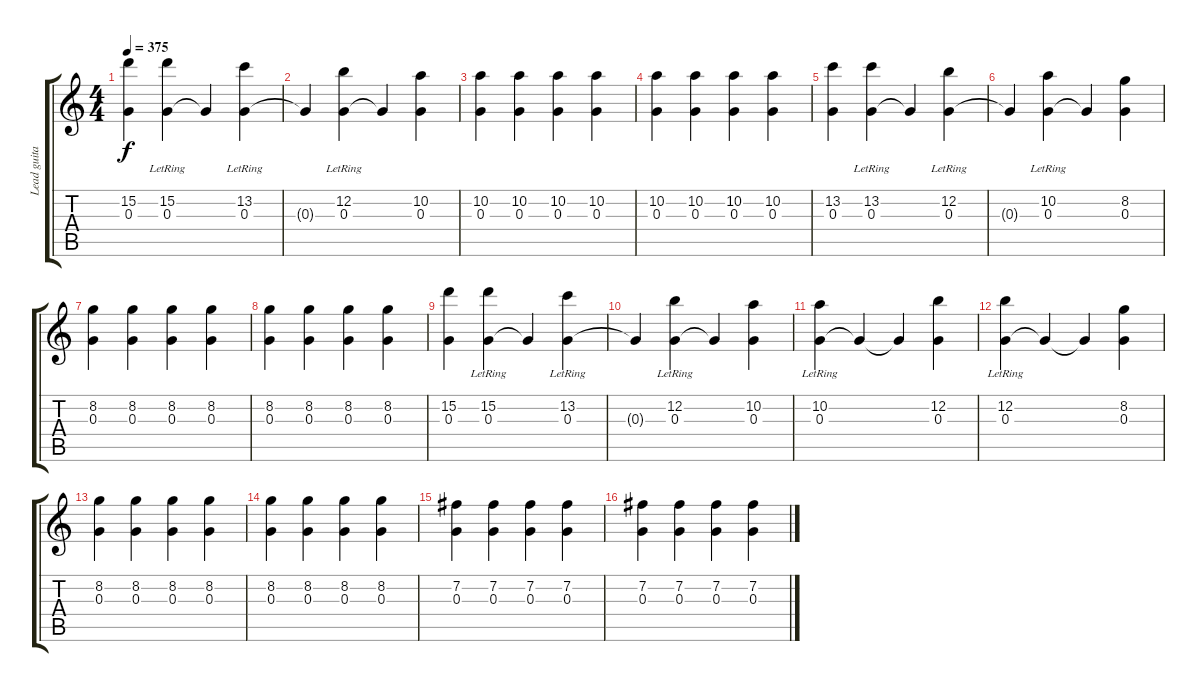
\track ("Lead guitar" "Lead guita") {instrument acousticguitarsteel}
\staff {score tabs}
\tuning (E4 B3 G3 D3 A2 E2) {hide}
\ts (4 4)
\tempo 375
\clef g2
\ks c
(15.2 0.3).4{dy f} (15.2{lr} 0.3).4 0.3{t}.4 (13.2{lr} 0.3).4 |
0.3{t}.4 (12.2{lr} 0.3).4 0.3{t}.4 (10.2 0.3).4 |
(10.2 0.3).4 (10.2 0.3).4 (10.2 0.3).4 (10.2 0.3).4 |
(10.2 0.3).4 (10.2 0.3).4 (10.2 0.3).4 (10.2 0.3).4 |
(13.2 0.3).4 (13.2{lr} 0.3).4 0.3{t}.4 (12.2{lr} 0.3).4 |
0.3{t}.4 (10.2{lr} 0.3).4 0.3{t}.4 (8.2 0.3).4 |
(8.2 0.3).4 (8.2 0.3).4 (8.2 0.3).4 (8.2 0.3).4 |
(8.2 0.3).4 (8.2 0.3).4 (8.2 0.3).4 (8.2 0.3).4 |
(15.2 0.3).4 (15.2{lr} 0.3).4 0.3{t}.4 (13.2{lr} 0.3).4 |
0.3{t}.4 (12.2{lr} 0.3).4 0.3{t}.4 (10.2 0.3).4 |
(10.2{lr} 0.3).4 0.3{t}.4 0.3{t}.4 (12.2 0.3).4 |
(12.2{lr} 0.3).4 0.3{t}.4 0.3{t}.4 (8.2 0.3).4 |
(8.2 0.3).4 (8.2 0.3).4 (8.2 0.3).4 (8.2 0.3).4 |
(8.2 0.3).4 (8.2 0.3).4 (8.2 0.3).4 (8.2 0.3).4 |
(7.2 0.3).4 (7.2 0.3).4 (7.2 0.3).4 (7.2 0.3).4 |
(7.2 0.3).4 (7.2 0.3).4 (7.2 0.3).4 (7.2 0.3).4
